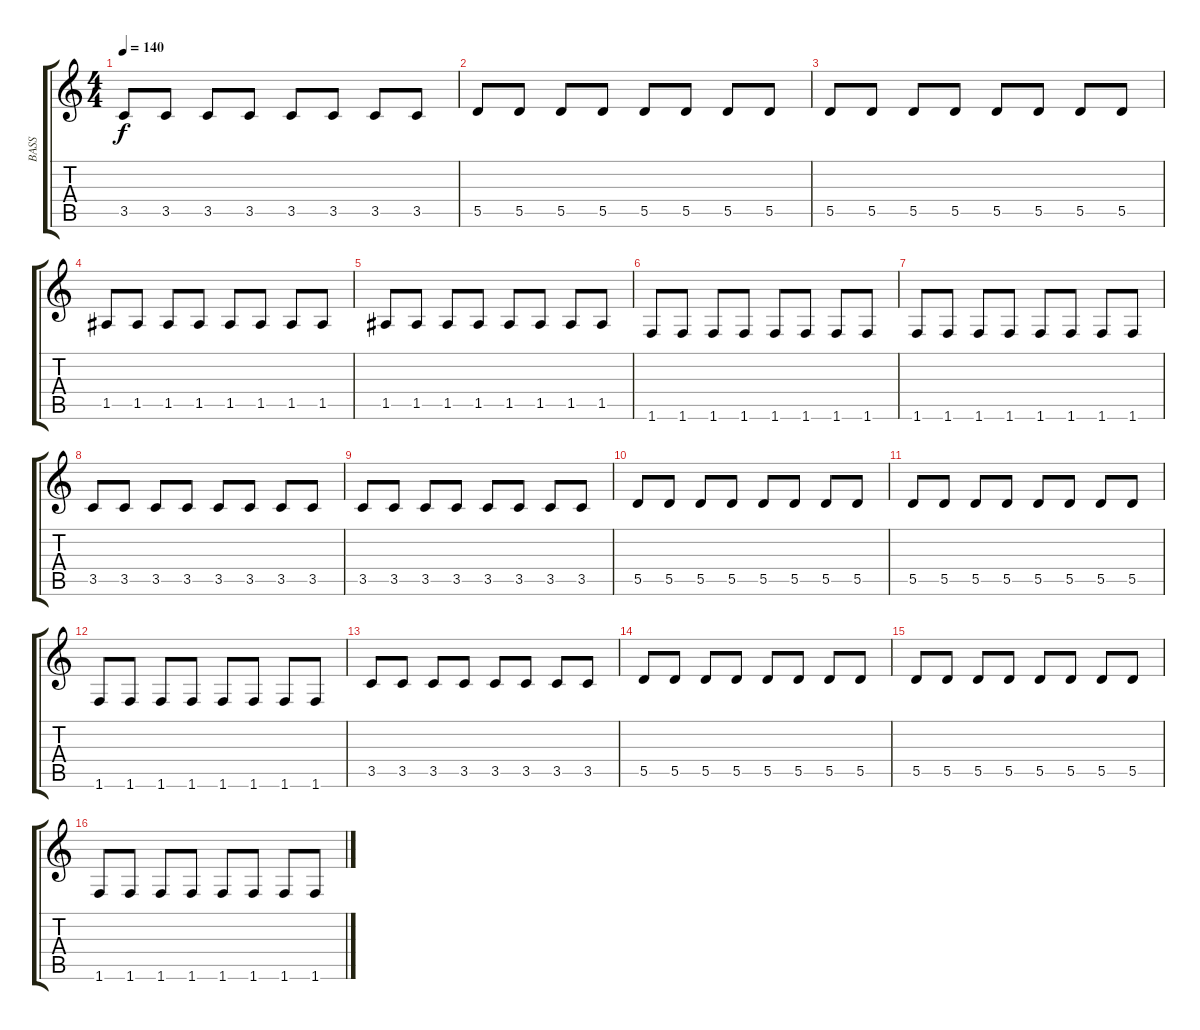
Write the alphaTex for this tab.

\track ("BASS" "BASS") {instrument electricbasspick}
\staff {score tabs}
\tuning (E4 B3 G3 D3 A2 E2) {hide}
\ts (4 4)
\tempo 140
\clef g2
\ks c
3.5.8{dy f} 3.5.8 3.5.8 3.5.8 3.5.8 3.5.8 3.5.8 3.5.8 |
5.5.8 5.5.8 5.5.8 5.5.8 5.5.8 5.5.8 5.5.8 5.5.8 |
5.5.8 5.5.8 5.5.8 5.5.8 5.5.8 5.5.8 5.5.8 5.5.8 |
1.5.8 1.5.8 1.5.8 1.5.8 1.5.8 1.5.8 1.5.8 1.5.8 |
1.5.8 1.5.8 1.5.8 1.5.8 1.5.8 1.5.8 1.5.8 1.5.8 |
1.6.8 1.6.8 1.6.8 1.6.8 1.6.8 1.6.8 1.6.8 1.6.8 |
1.6.8 1.6.8 1.6.8 1.6.8 1.6.8 1.6.8 1.6.8 1.6.8 |
3.5.8 3.5.8 3.5.8 3.5.8 3.5.8 3.5.8 3.5.8 3.5.8 |
3.5.8 3.5.8 3.5.8 3.5.8 3.5.8 3.5.8 3.5.8 3.5.8 |
5.5.8 5.5.8 5.5.8 5.5.8 5.5.8 5.5.8 5.5.8 5.5.8 |
5.5.8 5.5.8 5.5.8 5.5.8 5.5.8 5.5.8 5.5.8 5.5.8 |
1.6.8 1.6.8 1.6.8 1.6.8 1.6.8 1.6.8 1.6.8 1.6.8 |
3.5.8 3.5.8 3.5.8 3.5.8 3.5.8 3.5.8 3.5.8 3.5.8 |
5.5.8 5.5.8 5.5.8 5.5.8 5.5.8 5.5.8 5.5.8 5.5.8 |
5.5.8 5.5.8 5.5.8 5.5.8 5.5.8 5.5.8 5.5.8 5.5.8 |
1.6.8 1.6.8 1.6.8 1.6.8 1.6.8 1.6.8 1.6.8 1.6.8
